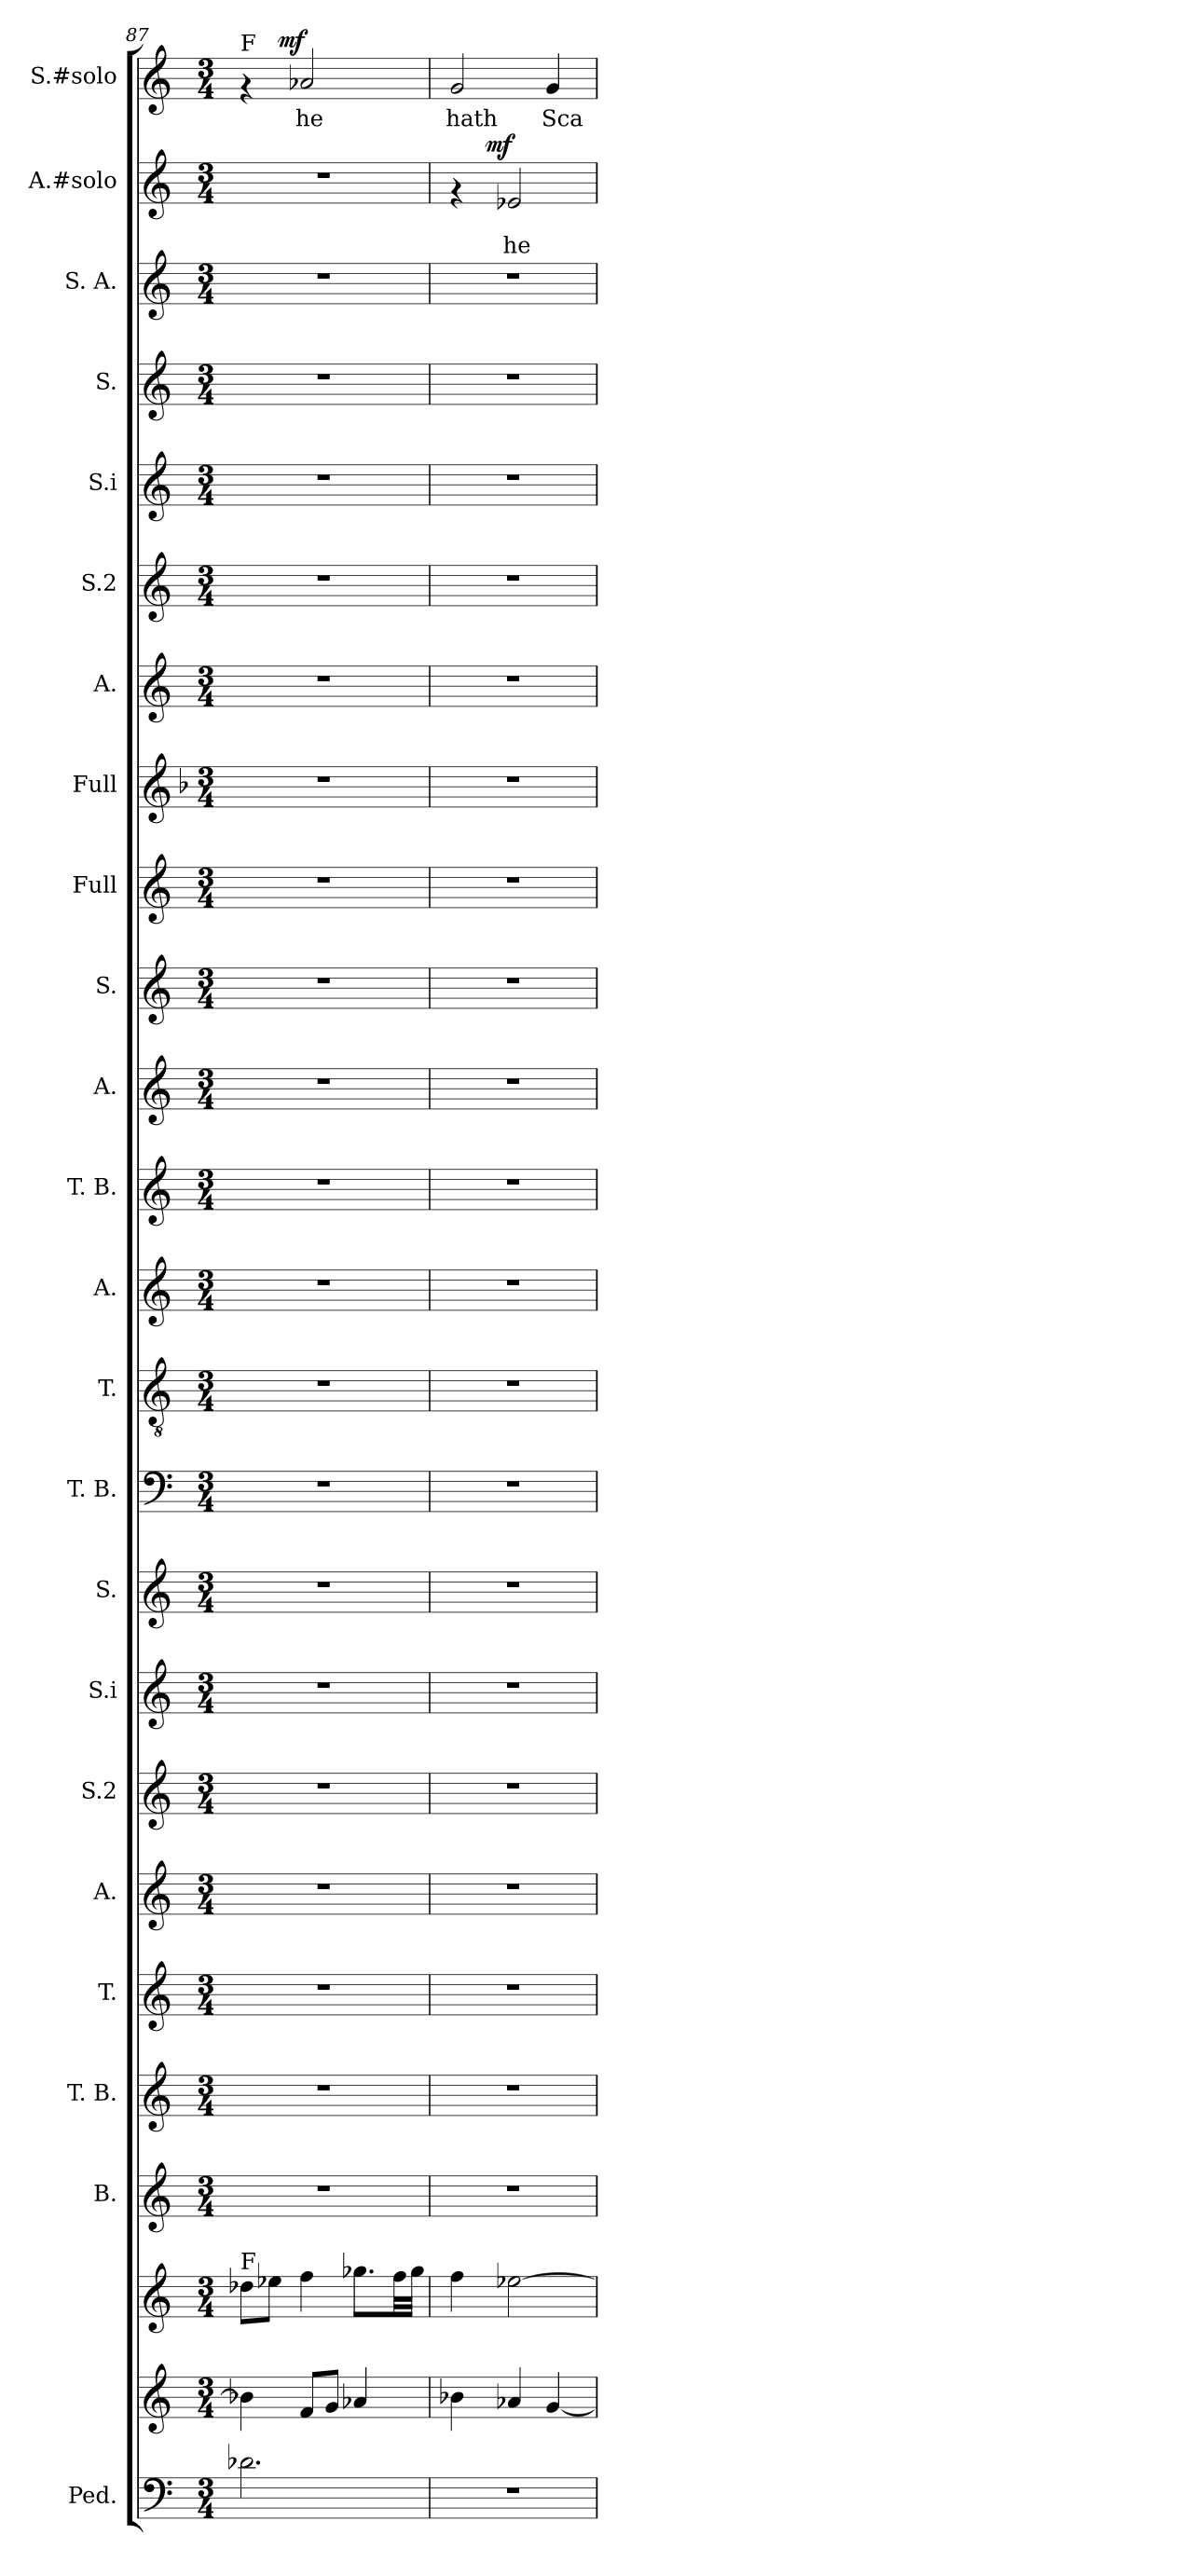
**kern	**kern	**kern	**kern	**kern	**kern	**kern	**kern	**kern	**kern	**kern	**kern	**kern	**kern	**kern	**kern	**kern	**kern	**kern	**kern	**kern	**kern	**kern	**kern	**text	**text	**dynam	**kern	**text	**dynam
*part25	*part24	*part23	*part22	*part21	*part20	*part19	*part18	*part17	*part16	*part15	*part14	*part13	*part12	*part11	*part10	*part9	*part8	*part7	*part6	*part5	*part4	*part3	*part2	*part2	*part2	*part2	*part1	*part1	*part1
*staff25	*staff24	*staff23	*staff22	*staff21	*staff20	*staff19	*staff18	*staff17	*staff16	*staff15	*staff14	*staff13	*staff12	*staff11	*staff10	*staff9	*staff8	*staff7	*staff6	*staff5	*staff4	*staff3	*staff2	*staff2	*staff2	*staff2	*staff1	*staff1	*staff1
*I"Ped.	*	*	*I"B.	*I"T. B.	*I"T.	*I"A.	*I"S.2	*I"S.i	*I"S.	*I"T. B.	*I"T.	*I"A.	*I"T. B.	*I"A.	*I"S.	*I"Full	*I"Full	*I"A.	*I"S.2	*I"S.i	*I"S.	*I"S. A.	*I"A.#solo	*	*	*	*I"S.#solo	*	*
*I'Ped.	*	*	*	*I'T. B.	*I'T.	*I'A.	*I'S.2	*I'S.i	*I'S.	*I'T. B.	*I'T.	*	*I'T. B.	*I'A.	*I'S.	*	*	*I'A.	*I'S.2	*I'S.i	*I'S.	*I'S. A.	*I'A.#solo	*	*	*	*I'S.#solo	*	*
!!LO:LB:g=z
*clefF4	*clefG2	*clefG2	*clefG2	*clefG2	*clefG2	*clefG2	*clefG2	*clefG2	*clefG2	*clefF4	*clefGv2	*clefG2	*clefG2	*clefG2	*clefG2	*clefG2	*clefG2	*clefG2	*clefG2	*clefG2	*clefG2	*clefG2	*clefG2	*	*	*	*clefG2	*	*
*	*	*	*	*	*	*	*	*	*	*	*	*	*	*	*	*	*ITrd3c5	*	*	*	*	*	*	*	*	*	*	*	*
*k[]	*k[]	*k[]	*k[]	*k[]	*k[]	*k[]	*k[]	*k[]	*k[]	*k[]	*k[]	*k[]	*k[]	*k[]	*k[]	*k[]	*k[]	*k[]	*k[]	*k[]	*k[]	*k[]	*k[]	*	*	*	*k[]	*	*
*C:	*C:	*C:	*C:	*C:	*C:	*C:	*C:	*C:	*C:	*C:	*C:	*C:	*C:	*C:	*C:	*C:	*C:	*C:	*C:	*C:	*C:	*C:	*C:	*	*	*	*C:	*	*
*M3/4	*M3/4	*M3/4	*M3/4	*M3/4	*M3/4	*M3/4	*M3/4	*M3/4	*M3/4	*M3/4	*M3/4	*M3/4	*M3/4	*M3/4	*M3/4	*M3/4	*M3/4	*M3/4	*M3/4	*M3/4	*M3/4	*M3/4	*M3/4	*	*	*	*M3/4	*	*
=87	=87	=87	=87	=87	=87	=87	=87	=87	=87	=87	=87	=87	=87	=87	=87	=87	=87	=87	=87	=87	=87	=87	=87	=87	=87	=87	=87	=87	=87
*	*	*	*	*	*	*	*	*	*	*	*	*	*	*	*	*	*	*	*	*	*	*	*	*	*	*	*^	*	*
!	!	!	!	!	!	!	!	!	!	!	!	!	!	!	!	!	!	!	!	!	!	!	!	!	!	!	!LO:TX:a:t=F	!	!	!
!	!	!LO:TX:a:t=F	!	!	!	!	!	!	!	!	!	!	!	!	!	!	!	!	!	!	!	!	!	!	!	!	!	!	!	!
2.d-X\	4b-X\]	8dd-X\L	2.r	2.r	2.r	2.r	2.r	2.r	2.r	2.r	2.r	2.r	2.r	2.r	2.r	2.r	2.r	2.r	2.r	2.r	2.r	2.r	2.r	.	.	.	4rf	8ryy	.	.
.	.	8ee-X\J	.	.	.	.	.	.	.	.	.	.	.	.	.	.	.	.	.	.	.	.	.	.	.	.	.	32ryy	.	.
!	!	!	!	!	!	!	!	!	!	!	!	!	!	!	!	!	!	!	!	!	!	!	!	!	!	!	!	!	!	!LO:DY:a
.	.	.	.	.	.	.	.	.	.	.	.	.	.	.	.	.	.	.	.	.	.	.	.	.	.	.	.	2ryy	.	mf
!	!	!	!	!	!	!	!	!	!	!	!	!	!	!	!	!	!	!	!	!	!	!	!	!	!	!	!	!	!LO:LY:b	!
.	8f/L	4ff\	.	.	.	.	.	.	.	.	.	.	.	.	.	.	.	.	.	.	.	.	.	.	.	.	2a-X/	.	he	.
.	8g/J	.	.	.	.	.	.	.	.	.	.	.	.	.	.	.	.	.	.	.	.	.	.	.	.	.	.	.	.	.
.	4a-X/	8.gg-X\L	.	.	.	.	.	.	.	.	.	.	.	.	.	.	.	.	.	.	.	.	.	.	.	.	.	.	.	.
.	.	.	.	.	.	.	.	.	.	.	.	.	.	.	.	.	.	.	.	.	.	.	.	.	.	.	.	16.ryy	.	.
.	.	32ff\LL	.	.	.	.	.	.	.	.	.	.	.	.	.	.	.	.	.	.	.	.	.	.	.	.	.	.	.	.
.	.	32gg-\JJJ	.	.	.	.	.	.	.	.	.	.	.	.	.	.	.	.	.	.	.	.	.	.	.	.	.	.	.	.
=88	=88	=88	=88	=88	=88	=88	=88	=88	=88	=88	=88	=88	=88	=88	=88	=88	=88	=88	=88	=88	=88	=88	=88	=88	=88	=88	=88	=88	=88	=88
!	!	!	!	!	!	!	!	!	!	!	!	!	!	!	!	!	!	!	!	!	!	!	!	!	!	!	!	!	!LO:LY:b	!
*	*	*	*	*	*	*	*	*	*	*	*	*	*	*	*	*	*	*	*	*	*	*	*^	*	*	*	*v	*v	*	*
2.r	4b-X\	4ff\	2.r	2.r	2.r	2.r	2.r	2.r	2.r	2.r	2.r	2.r	2.r	2.r	2.r	2.r	2.r	2.r	2.r	2.r	2.r	2.r	4rf	8ryy	.	.	.	2g/	hath	.
.	.	.	.	.	.	.	.	.	.	.	.	.	.	.	.	.	.	.	.	.	.	.	.	32ryy	.	.	.	.	.	.
!	!	!	!	!	!	!	!	!	!	!	!	!	!	!	!	!	!	!	!	!	!	!	!	!	!	!	!LO:DY:a	!	!	!
.	.	.	.	.	.	.	.	.	.	.	.	.	.	.	.	.	.	.	.	.	.	.	.	2ryy	.	.	mf	.	.	.
!	!	!	!	!	!	!	!	!	!	!	!	!	!	!	!	!	!	!	!	!	!	!	!	!	!	!LO:LY:b	!	!	!	!
.	4a-X/	[>2ee-X\	.	.	.	.	.	.	.	.	.	.	.	.	.	.	.	.	.	.	.	.	2e-X/	.	.	he	.	.	.	.
!	!	!	!	!	!	!	!	!	!	!	!	!	!	!	!	!	!	!	!	!	!	!	!	!	!	!	!	!	!LO:LY:b	!
.	[<4g/	.	.	.	.	.	.	.	.	.	.	.	.	.	.	.	.	.	.	.	.	.	.	.	.	.	.	4g/	Sca-	.
.	.	.	.	.	.	.	.	.	.	.	.	.	.	.	.	.	.	.	.	.	.	.	.	16.ryy	.	.	.	.	.	.
*	*	*	*	*	*	*	*	*	*	*	*	*	*	*	*	*	*	*	*	*	*	*	*v	*v	*	*	*	*	*	*
=	=	=	=	=	=	=	=	=	=	=	=	=	=	=	=	=	=	=	=	=	=	=	=	=	=	=	=	=	=
*-	*-	*-	*-	*-	*-	*-	*-	*-	*-	*-	*-	*-	*-	*-	*-	*-	*-	*-	*-	*-	*-	*-	*-	*-	*-	*-	*-	*-	*-
